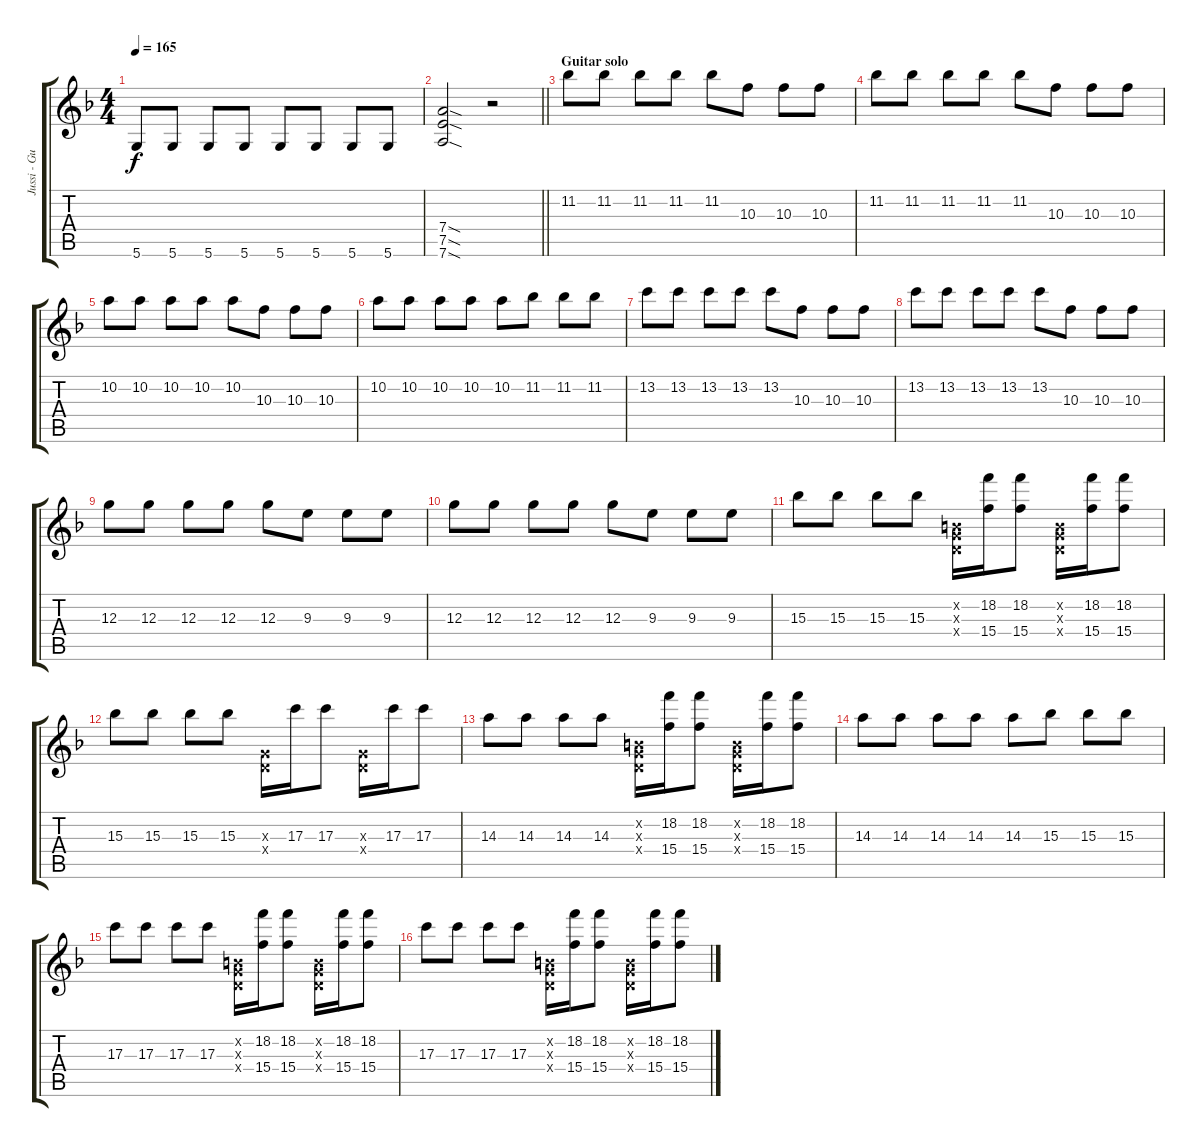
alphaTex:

\track ("Jussi - Guitar" "Jussi - Gu") {instrument overdrivenguitar}
\staff {score tabs}
\tuning (E4 B3 G3 D3 A2 D2) {hide}
\ts (4 4)
\tempo 165
\clef g2
\ks dminor
5.6.8{dy f} 5.6.8 5.6.8 5.6.8 5.6.8 5.6.8 5.6.8 5.6.8 |
\barLineRight lightlight
(7.4{sod} 7.5{sod} 7.6{sod}).2 r.2 |
\section ("" "Guitar solo")
11.2.8 11.2.8 11.2.8 11.2.8 11.2.8 10.3.8 10.3.8 10.3.8 |
11.2.8 11.2.8 11.2.8 11.2.8 11.2.8 10.3.8 10.3.8 10.3.8 |
10.2.8 10.2.8 10.2.8 10.2.8 10.2.8 10.3.8 10.3.8 10.3.8 |
10.2.8 10.2.8 10.2.8 10.2.8 10.2.8 11.2.8 11.2.8 11.2.8 |
13.2.8 13.2.8 13.2.8 13.2.8 13.2.8 10.3.8 10.3.8 10.3.8 |
13.2.8 13.2.8 13.2.8 13.2.8 13.2.8 10.3.8 10.3.8 10.3.8 |
12.3.8 12.3.8 12.3.8 12.3.8 12.3.8 9.3.8 9.3.8 9.3.8 |
12.3.8 12.3.8 12.3.8 12.3.8 12.3.8 9.3.8 9.3.8 9.3.8 |
15.3.8 15.3.8 15.3.8 15.3.8 (0.2{x} 0.3{x} 0.4{x}).16 (18.2 15.4).16 (18.2 15.4).8 (0.2{x} 0.3{x} 0.4{x}).16 (18.2 15.4).16 (18.2 15.4).8 |
15.3.8 15.3.8 15.3.8 15.3.8 (0.3{x} 0.4{x}).16 17.3.16 17.3.8 (0.3{x} 0.4{x}).16 17.3.16 17.3.8 |
14.3.8 14.3.8 14.3.8 14.3.8 (0.2{x} 0.3{x} 0.4{x}).16 (18.2 15.4).16 (18.2 15.4).8 (0.2{x} 0.3{x} 0.4{x}).16 (18.2 15.4).16 (18.2 15.4).8 |
14.3.8 14.3.8 14.3.8 14.3.8 14.3.8 15.3.8 15.3.8 15.3.8 |
17.3.8 17.3.8 17.3.8 17.3.8 (0.2{x} 0.3{x} 0.4{x}).16 (18.2 15.4).16 (18.2 15.4).8 (0.2{x} 0.3{x} 0.4{x}).16 (18.2 15.4).16 (18.2 15.4).8 |
17.3.8 17.3.8 17.3.8 17.3.8 (0.2{x} 0.3{x} 0.4{x}).16 (18.2 15.4).16 (18.2 15.4).8 (0.2{x} 0.3{x} 0.4{x}).16 (18.2 15.4).16 (18.2 15.4).8
